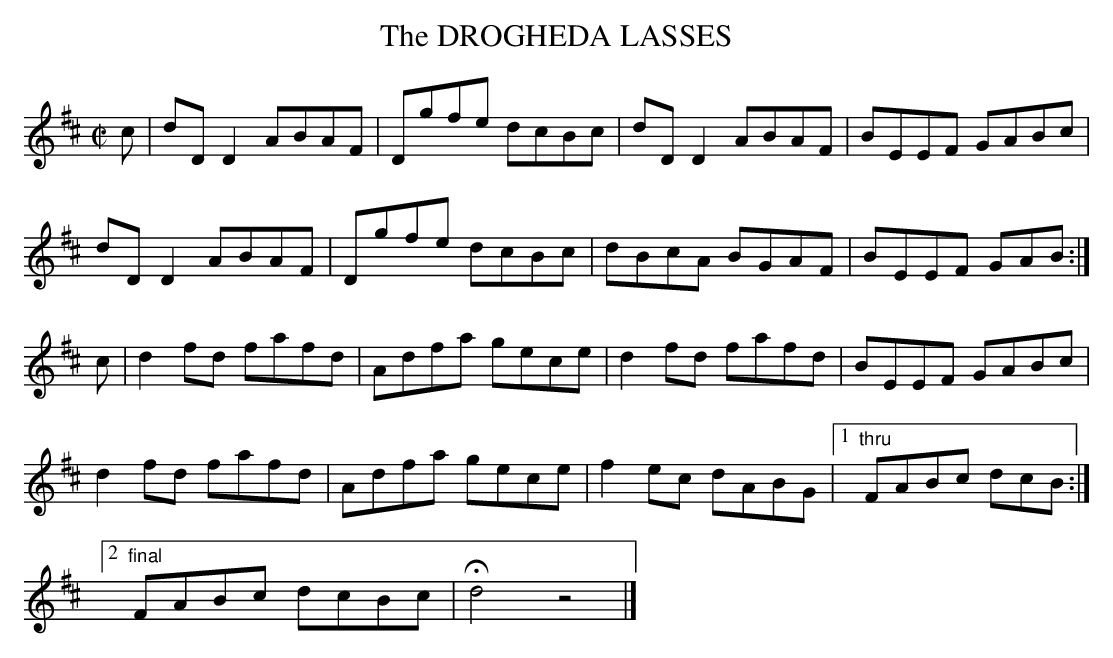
X:1
T:DROGHEDA LASSES, The
M:C|
L:1/8
K:D
c|dDD2 ABAF|Dgfe dcBc|dDD2 ABAF|BEEF GABc|
dDD2 ABAF|Dgfe dcBc|dBcA BGAF|BEEF GAB :|
c|d2fd fafd|Adfa gece|d2fd fafd|BEEF GABc|
d2fd fafd|Adfa gece|f2ec dABG|1 "thru"FABc dcB :|
[2 "final"FABc dcBc|Hd4z4|]
